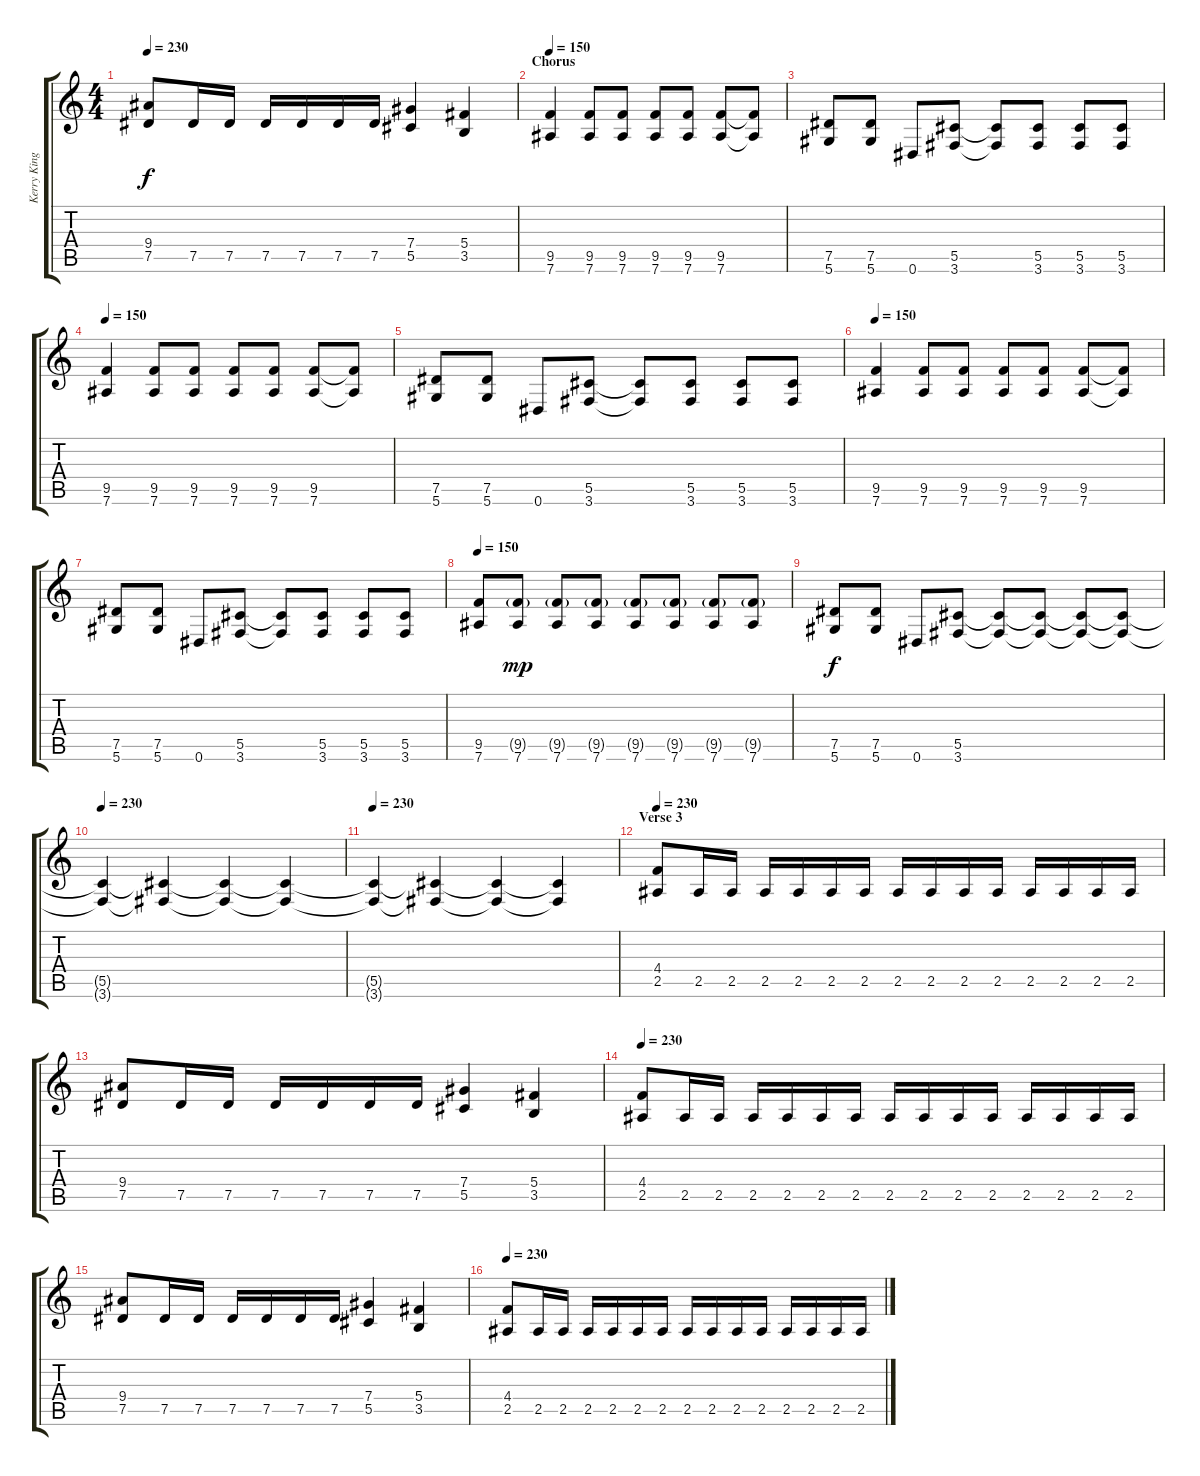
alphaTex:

\track ("Kerry King" "Kerry King") {instrument distortionguitar}
\staff {score tabs}
\tuning (Eb4 Bb3 Gb3 Db3 Ab2 Eb2) {hide}
\ts (4 4)
\tempo 230
\clef g2
\ks c
(9.4 7.5).8{dy f} 7.5.16 7.5.16 7.5.16 7.5.16 7.5.16 7.5.16 (7.4 5.5).4 (5.4 3.5).4 |
\section ("" "Chorus")
\tempo 150
(9.5 7.6).4 (9.5 7.6).8 (9.5 7.6).8 (9.5 7.6).8 (9.5 7.6).8 (9.5 7.6).8 (9.5{t} 7.6{t}).8 |
(7.5 5.6).8 (7.5 5.6).8 0.6.8 (5.5 3.6).8 (5.5{t} 3.6{t}).8 (5.5 3.6).8 (5.5 3.6).8 (5.5 3.6).8 |
\tempo 150
(9.5 7.6).4 (9.5 7.6).8 (9.5 7.6).8 (9.5 7.6).8 (9.5 7.6).8 (9.5 7.6).8 (9.5{t} 7.6{t}).8 |
(7.5 5.6).8 (7.5 5.6).8 0.6.8 (5.5 3.6).8 (5.5{t} 3.6{t}).8 (5.5 3.6).8 (5.5 3.6).8 (5.5 3.6).8 |
\tempo 150
(9.5 7.6).4 (9.5 7.6).8 (9.5 7.6).8 (9.5 7.6).8 (9.5 7.6).8 (9.5 7.6).8 (9.5{t} 7.6{t}).8 |
(7.5 5.6).8 (7.5 5.6).8 0.6.8 (5.5 3.6).8 (5.5{t} 3.6{t}).8 (5.5 3.6).8 (5.5 3.6).8 (5.5 3.6).8 |
\tempo 150
(9.5 7.6).8 (9.5{g} 7.6).8{dy mp} (9.5{g} 7.6).8 (9.5{g} 7.6).8 (9.5{g} 7.6).8 (9.5{g} 7.6).8 (9.5{g} 7.6).8 (9.5{g} 7.6).8 |
(7.5 5.6).8{dy f} (7.5 5.6).8 0.6.8 (5.5 3.6).8 (5.5{t} 3.6{t}).8 (5.5{t} 3.6{t}).8 (5.5{t} 3.6{t}).8 (5.5{t} 3.6{t}).8 |
\tempo 230
(5.5{t} 3.6{t}).4 (5.5{t} 3.6{t}).4 (5.5{t} 3.6{t}).4 (5.5{t} 3.6{t}).4 |
\tempo 230
(5.5{t} 3.6{t}).4 (5.5{t} 3.6{t}).4 (5.5{t} 3.6{t}).4 (5.5{t} 3.6{t}).4 |
\section ("" "Verse 3")
\tempo 230
(4.4 2.5).8 2.5.16 2.5.16 2.5.16 2.5.16 2.5.16 2.5.16 2.5.16 2.5.16 2.5.16 2.5.16 2.5.16 2.5.16 2.5.16 2.5.16 |
(9.4 7.5).8 7.5.16 7.5.16 7.5.16 7.5.16 7.5.16 7.5.16 (7.4 5.5).4 (5.4 3.5).4 |
\tempo 230
(4.4 2.5).8 2.5.16 2.5.16 2.5.16 2.5.16 2.5.16 2.5.16 2.5.16 2.5.16 2.5.16 2.5.16 2.5.16 2.5.16 2.5.16 2.5.16 |
(9.4 7.5).8 7.5.16 7.5.16 7.5.16 7.5.16 7.5.16 7.5.16 (7.4 5.5).4 (5.4 3.5).4 |
\tempo 230
(4.4 2.5).8 2.5.16 2.5.16 2.5.16 2.5.16 2.5.16 2.5.16 2.5.16 2.5.16 2.5.16 2.5.16 2.5.16 2.5.16 2.5.16 2.5.16
